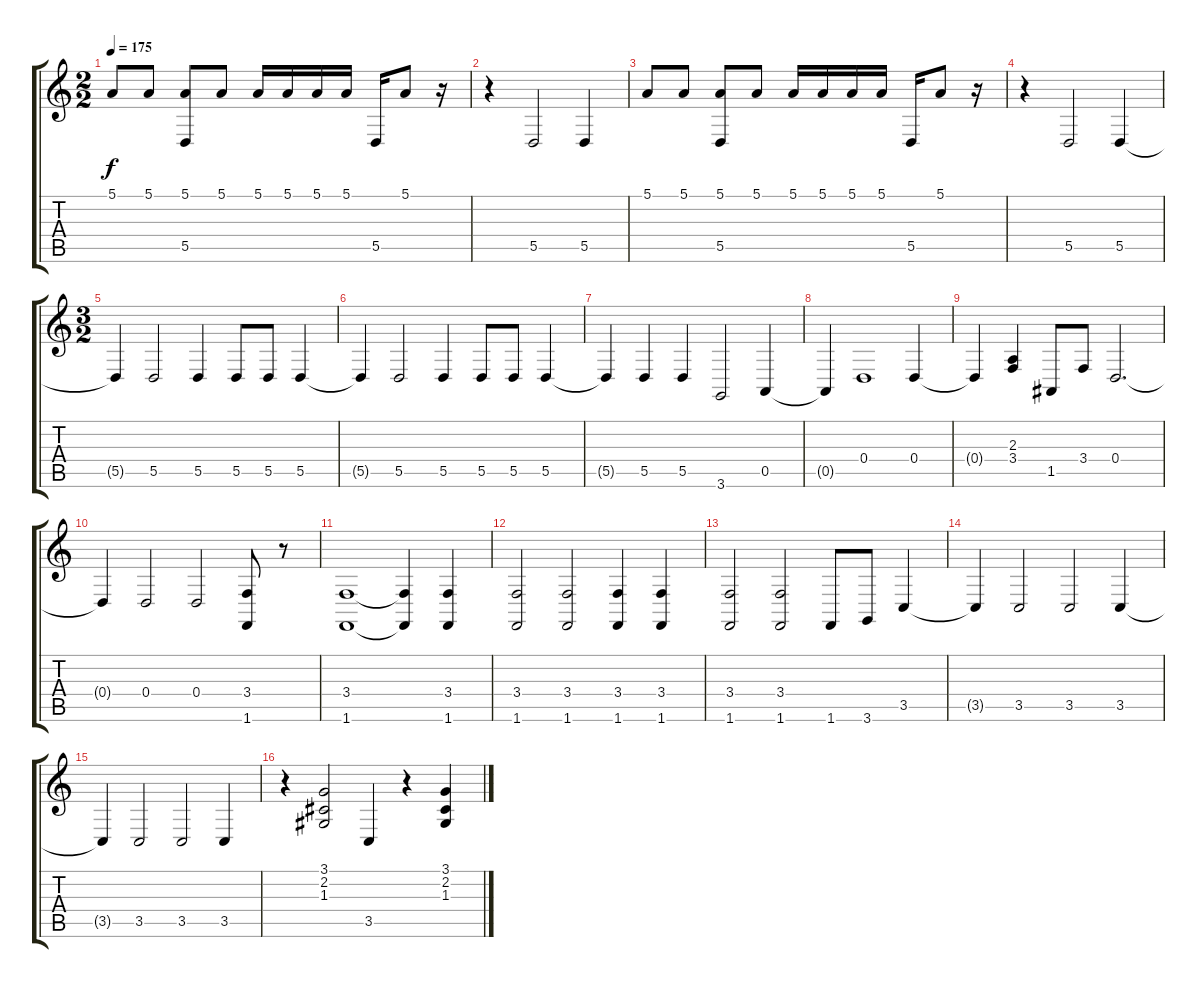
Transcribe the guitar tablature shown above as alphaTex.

\track "" {instrument trombone}
\staff {score tabs}
\tuning (E4 B3 G3 D3 A2 E2) {hide}
\ts (2 2)
\tempo 175
\clef g2
\ks c
5.1.8{dy f} 5.1.8 (5.1 5.5).8 5.1.8 5.1.16 5.1.16 5.1.16 5.1.16 5.5.16 5.1.8 r.16 |
r.4 5.5.2 5.5.4 |
5.1.8 5.1.8 (5.1 5.5).8 5.1.8 5.1.16 5.1.16 5.1.16 5.1.16 5.5.16 5.1.8 r.16 |
r.4 5.5.2 5.5.4 |
\ts (3 2)
5.5{t}.4 5.5.2 5.5.4 5.5.8 5.5.8 5.5.4 |
5.5{t}.4 5.5.2 5.5.4 5.5.8 5.5.8 5.5.4 |
5.5{t}.4 5.5.4 5.5.4 3.6.2 0.5.4 |
0.5{t}.4 0.4.1 0.4.4 |
0.4{t}.4 (2.3 3.4).4 1.5.8 3.4.8 0.4.2{d} |
0.4{t}.4 0.4.2 0.4.2 (3.4 1.6).8 r.8 |
(3.4 1.6).1 (3.4{t} 1.6{t}).4 (3.4 1.6).4 |
(3.4 1.6).2 (3.4 1.6).2 (3.4 1.6).4 (3.4 1.6).4 |
(3.4 1.6).2 (3.4 1.6).2 1.6.8 3.6.8 3.5.4 |
3.5{t}.4 3.5.2 3.5.2 3.5.4 |
3.5{t}.4 3.5.2 3.5.2 3.5.4 |
r.4 (3.1 2.2 1.3).2 3.5.4 r.4 (3.1 2.2 1.3).4
